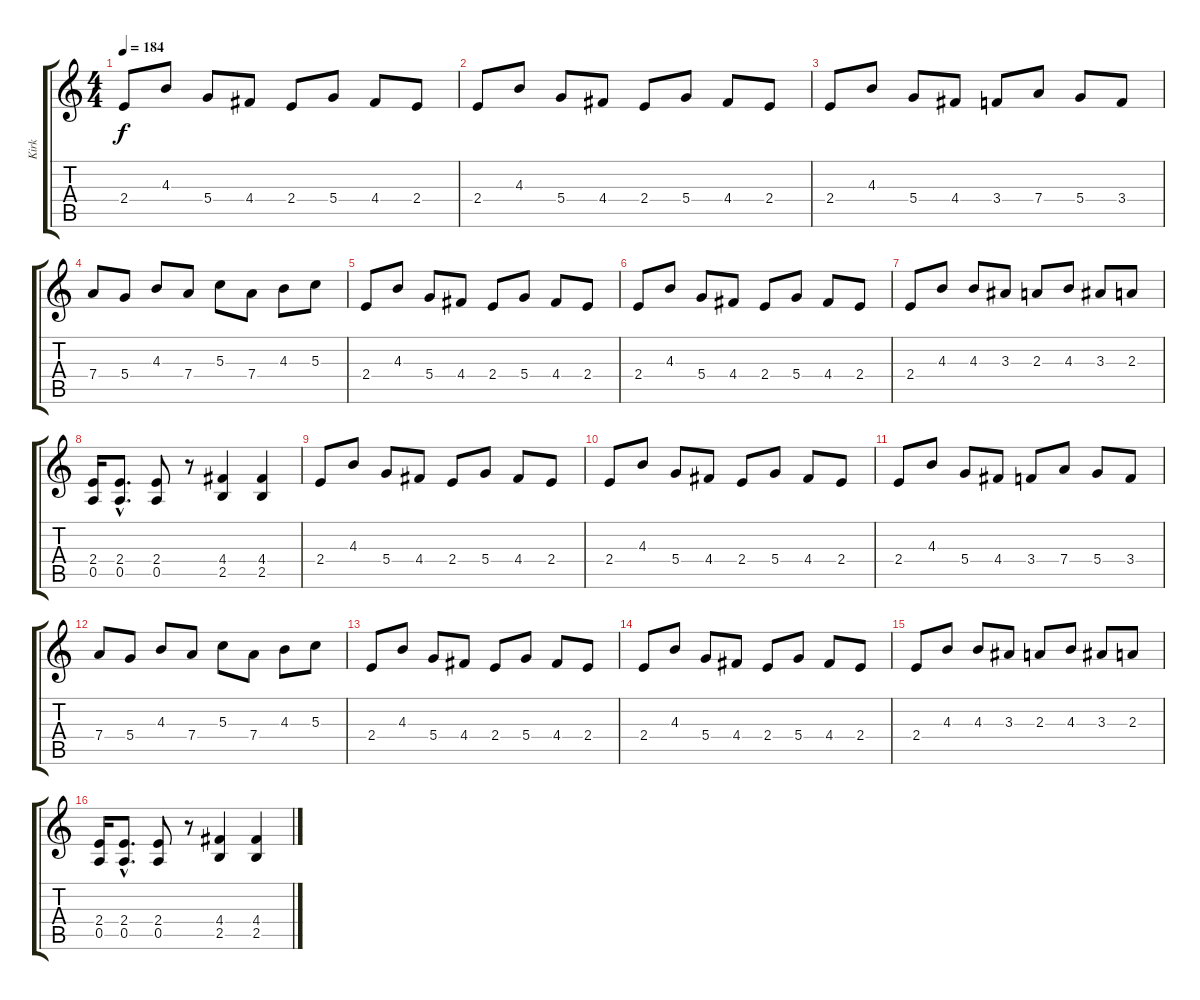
\track ("Kirk" "Kirk") {instrument overdrivenguitar}
\staff {score tabs}
\tuning (E4 B3 G3 D3 A2 E2) {hide}
\ts (4 4)
\tempo 184
\clef g2
\ks c
2.4.8{dy f} 4.3.8 5.4.8 4.4.8 2.4.8 5.4.8 4.4.8 2.4.8 |
2.4.8 4.3.8 5.4.8 4.4.8 2.4.8 5.4.8 4.4.8 2.4.8 |
2.4.8 4.3.8 5.4.8 4.4.8 3.4.8 7.4.8 5.4.8 3.4.8 |
7.4.8 5.4.8 4.3.8 7.4.8 5.3.8 7.4.8 4.3.8 5.3.8 |
2.4.8 4.3.8 5.4.8 4.4.8 2.4.8 5.4.8 4.4.8 2.4.8 |
2.4.8 4.3.8 5.4.8 4.4.8 2.4.8 5.4.8 4.4.8 2.4.8 |
2.4.8 4.3.8 4.3.8 3.3.8 2.3.8 4.3.8 3.3.8 2.3.8 |
(2.4 0.5).16 (2.4{hac} 0.5{hac}).8{d} (2.4 0.5).8 r.8 (4.4 2.5).4 (4.4 2.5).4 |
2.4.8 4.3.8 5.4.8 4.4.8 2.4.8 5.4.8 4.4.8 2.4.8 |
2.4.8 4.3.8 5.4.8 4.4.8 2.4.8 5.4.8 4.4.8 2.4.8 |
2.4.8 4.3.8 5.4.8 4.4.8 3.4.8 7.4.8 5.4.8 3.4.8 |
7.4.8 5.4.8 4.3.8 7.4.8 5.3.8 7.4.8 4.3.8 5.3.8 |
2.4.8 4.3.8 5.4.8 4.4.8 2.4.8 5.4.8 4.4.8 2.4.8 |
2.4.8 4.3.8 5.4.8 4.4.8 2.4.8 5.4.8 4.4.8 2.4.8 |
2.4.8 4.3.8 4.3.8 3.3.8 2.3.8 4.3.8 3.3.8 2.3.8 |
(2.4 0.5).16 (2.4{hac} 0.5{hac}).8{d} (2.4 0.5).8 r.8 (4.4 2.5).4 (4.4 2.5).4
